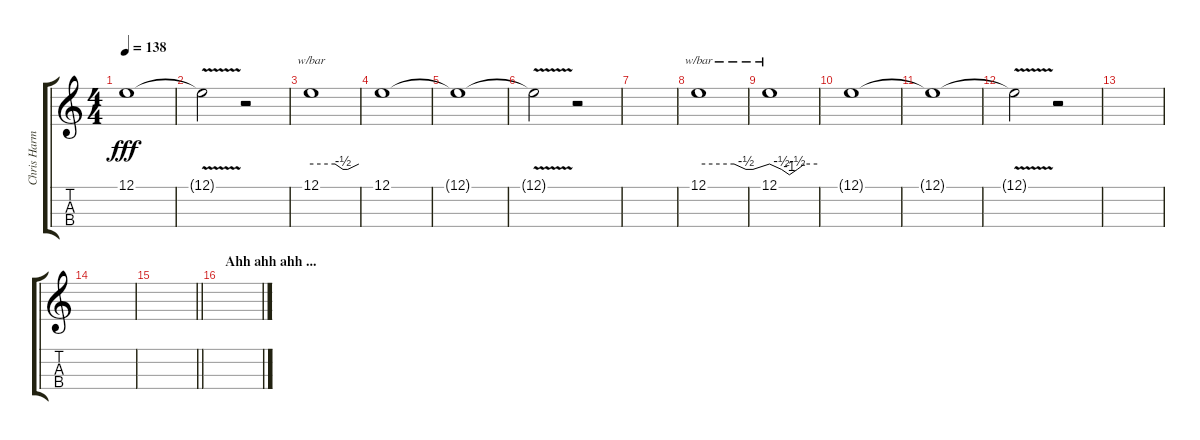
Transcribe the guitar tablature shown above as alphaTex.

\track ("Chris Harmonica" "Chris Harm") {instrument harmonica}
\staff {score tabs}
\tuning (E4 B3 G3 D3) {hide}
\ts (4 4)
\tempo 138
\clef g2
\ks c
12.1{t}.1{dy fff volume 6 balance 0} |
12.1{v t}.2 r.2 |
12.1.1{tbe (custom default 0 0 30 0 40 -2 46 -2 60 0) volume 13 balance 8} |
12.1.1 |
12.1{t}.1{volume 6 balance 0} |
12.1{v t}.2 r.2 |
|
12.1.1{tbe (custom default 0 0 30 0 40 -2 46 -2 60 0) volume 13 balance 8} |
12.1.1{tbe (custom default 0 0 15 -2 25 -4 35 -2 44 0 60 0)} |
12.1{t}.1 |
12.1{t}.1{volume 6 balance 0} |
12.1{v t}.2 r.2 |
|
|
\barLineRight lightlight
|
\section ("" " Ahh ahh ahh ...")
